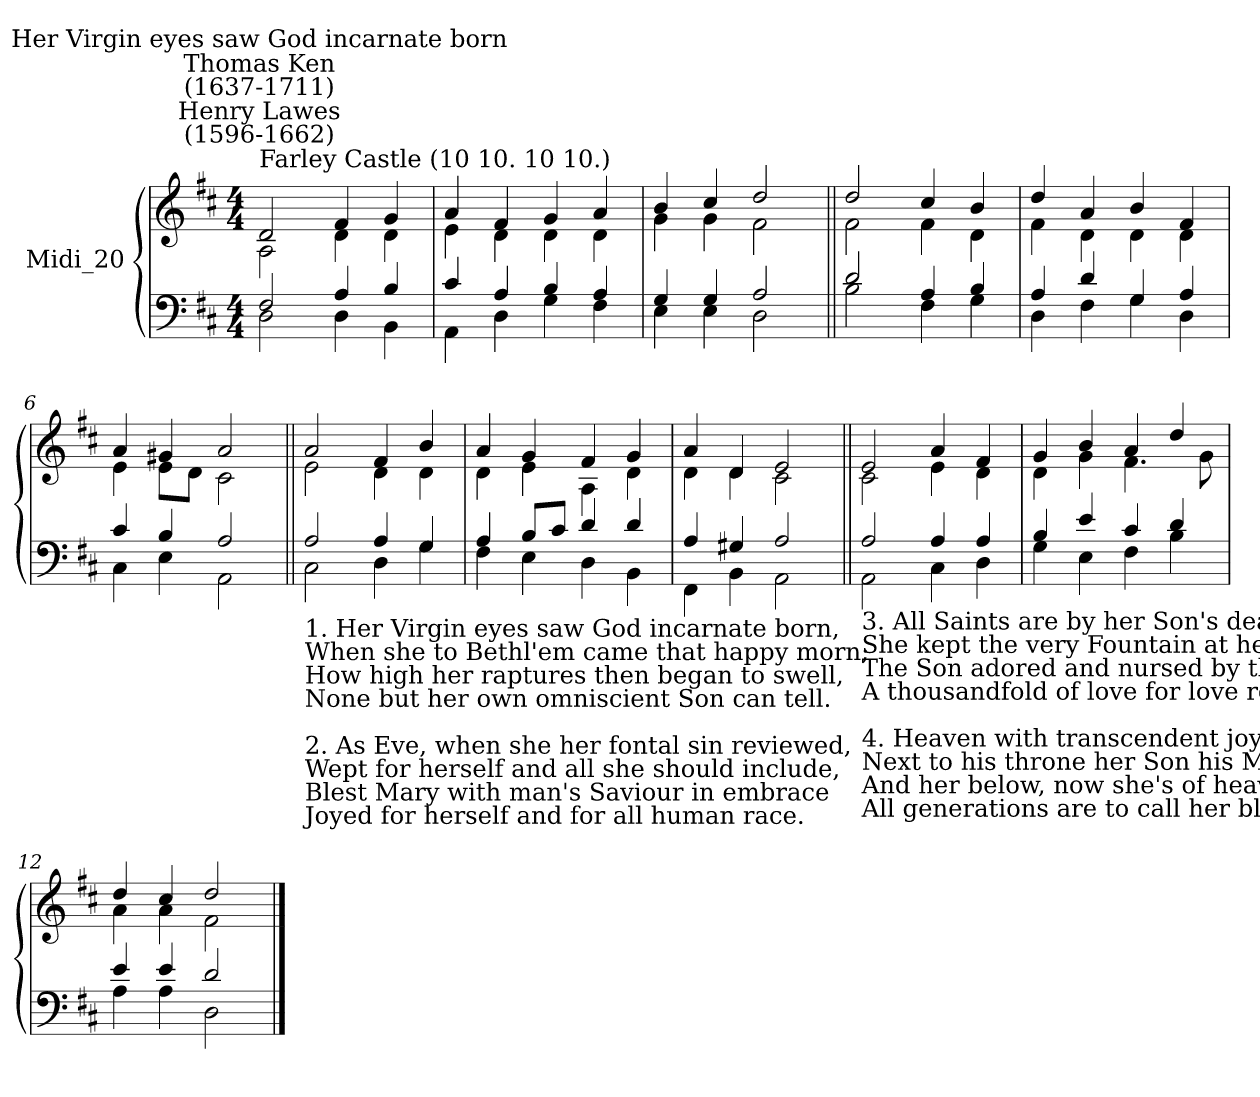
**kern	**kern
*part2	*part1
*staff2	*staff1
*I"Midi_20	*I"Midi_20
*clefF4	*clefG2
*k[f#c#]	*k[f#c#]
*D:	*D:
*M4/4	*M4/4
=1	=1
*^	*^
!	!	!LO:TX:a:t=Farley Castle (10 10. 10 10.)	!
!	!	!LO:TX:a:cj:t=Henry Lawes\n(1596-1662)	!
!	!	!LO:TX:a:cj:t=Thomas Ken\n(1637-1711)	!
!	!	!LO:TX:a:cj:t=Her Virgin eyes saw God incarnate born	!
2F#/	2D\	2d/	2A\
4A/	4D\	4f#/	4d\
4B/	4BB\	4g/	4d\
=2	=2	=2	=2
4c#/	4AA\	4a/	4e\
4A/	4D\	4f#/	4d\
4B/	4G\	4g/	4d\
4A/	4F#\	4a/	4d\
=3	=3	=3	=3
4G/	4E\	4b/	4g\
4G/	4E\	4cc#/	4g\
2A/	2D\	2dd/	2f#\
=4||	=4||	=4||	=4||
2d/	2B\	2dd/	2f#\
4A/	4F#\	4cc#/	4f#\
4B/	4G\	4b/	4d\
=5	=5	=5	=5
4A/	4D\	4dd/	4f#\
4d/	4F#\	4a/	4d\
4G/	4G\	4b/	4d\
4A/	4D\	4f#/	4d\
=6	=6	=6	=6
4c#/	4C#\	4a/	4e\
4B/	4E\	4g#X/	8e\L
.	.	.	8d\J
2A/	2AA\	2a/	2c#\
!!LO:LB:g=z	!!
=7||	=7||	=7||	=7||
!LO:TX:b:t=1. Her Virgin eyes saw God incarnate born,\nWhen she to Bethl'em came that happy morn;\nHow high her raptures then began to swell,\nNone but her own omniscient Son can tell.\n\n2. As Eve, when she her fontal sin reviewed,\nWept for herself and all she should include,\nBlest Mary with man's Saviour in embrace\nJoyed for herself and for all human race.	!	!	!
2A/	2C#\	2a/	2e\
4A/	4D\	4f#/	4d\
4G/	4G\	4b/	4d\
=8	=8	=8	=8
4A/	4F#\	4a/	4d\
8B/L	4E\	4g/	4e\
8c#/J	.	.	.
4d/	4D\	4f#/	4A\
4d/	4BB\	4g/	4d\
=9	=9	=9	=9
4A/	4FF#\	4a/	4d\
4G#X/	4BB\	4d/	4d\
2A/	2AA\	2e/	2c#\
=10||	=10||	=10||	=10||
!LO:TX:b:t=3. All Saints are by her Son's dear influence blest,\nShe kept the very Fountain at her breast;\nThe Son adored and nursed by the sweet Maid\nA thousandfold of love for love repaid.\n\n4. Heaven with transcendent joys her entrance graced,\nNext to his throne her Son his Mother placed;\nAnd her below, now she's of heaven possest,\nAll generations are to call her blest.	!	!	!
2A/	2AA\	2e/	2c#\
4A/	4C#\	4a/	4e\
4A/	4D\	4f#/	4d\
=11	=11	=11	=11
4B/	4G\	4g/	4d\
4e/	4E\	4b/	4g\
4c#/	4F#\	4a/	4.f#\
4d/	4B\	4dd/	.
.	.	.	8g\
=12	=12	=12	=12
4e/	4A\	4dd/	4a\
4e/	4A\	4cc#/	4a\
2d/	2D\	2dd/	2f#\
*v	*v	*	*
*	*v	*v
==	==
*-	*-
